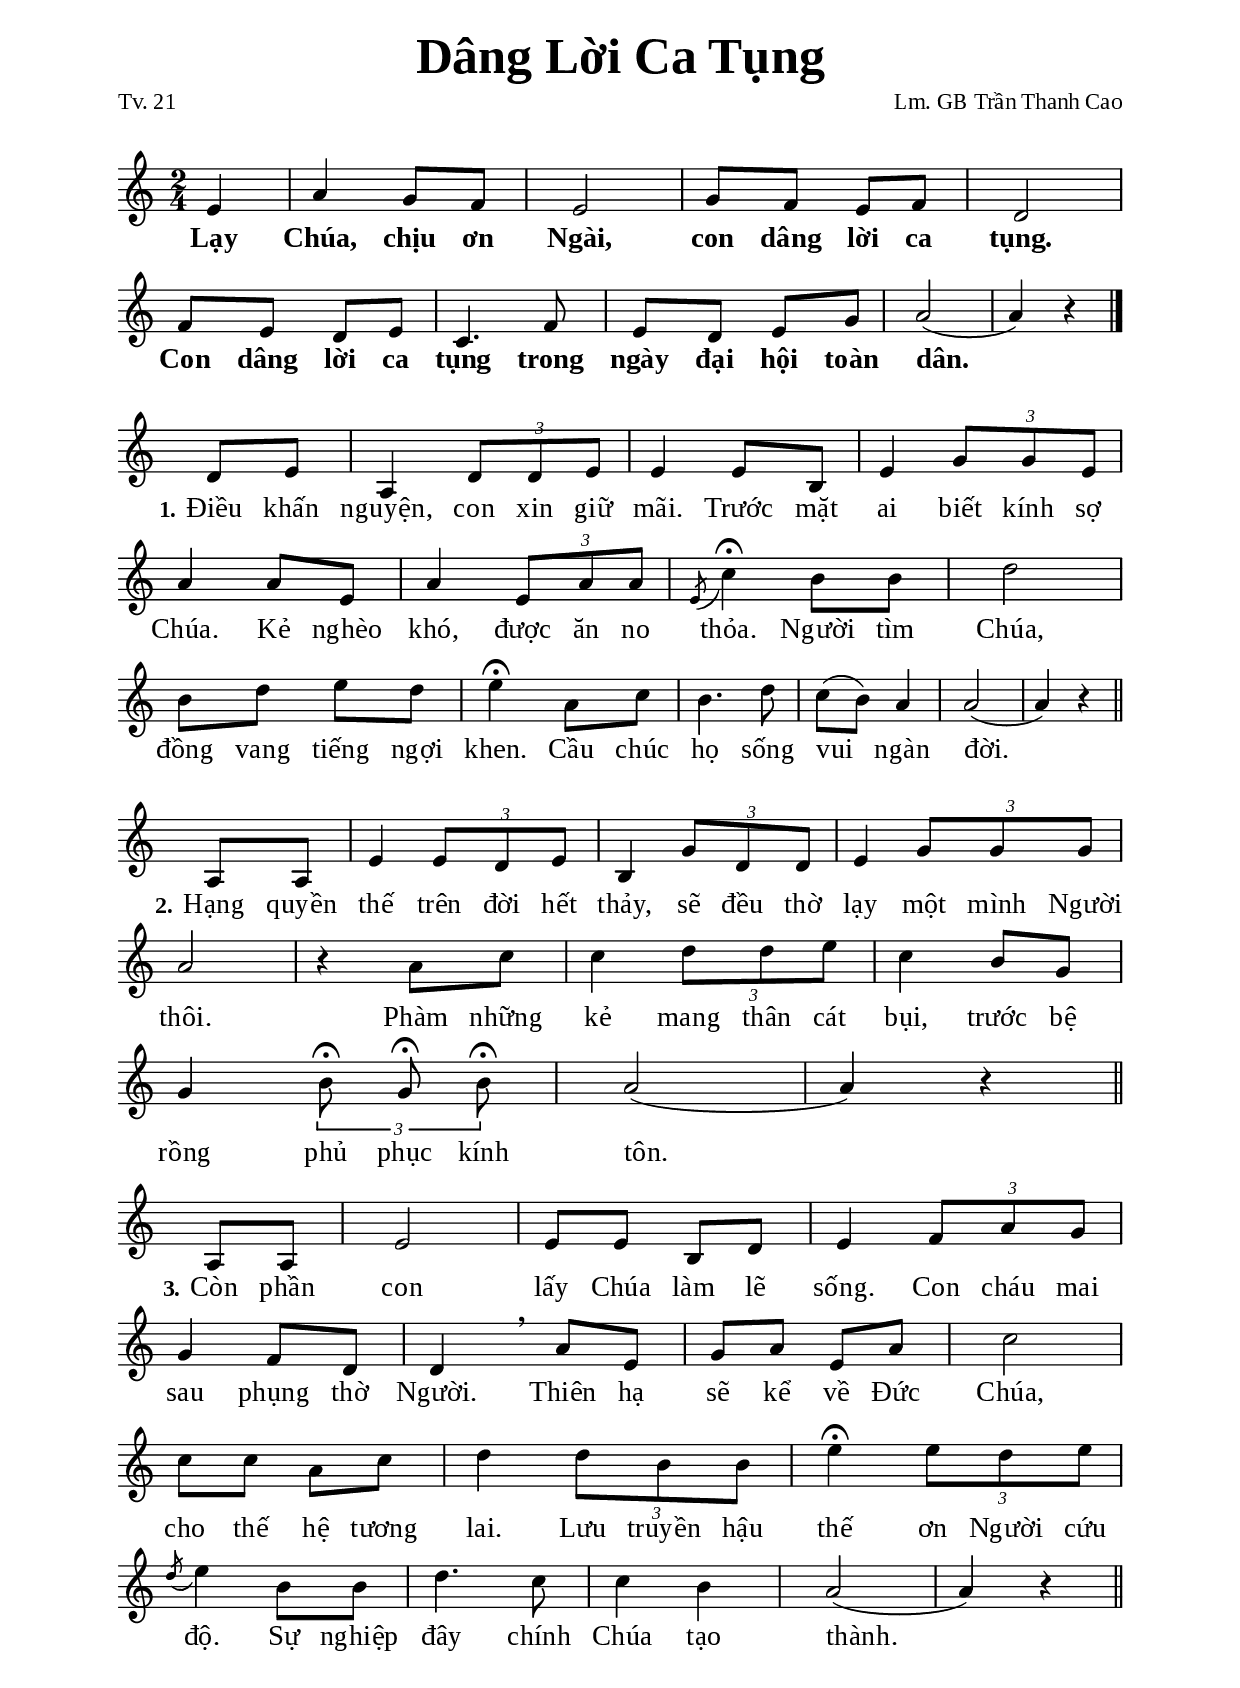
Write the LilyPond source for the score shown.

% Cài đặt chung
\version "2.22.1"
\include "english.ly"

\header {
  title = \markup { \fontsize #3 "Dâng Lời Ca Tụng" }
  poet = "Tv. 21"
  composer = "Lm. GB Trần Thanh Cao"
  arranger = " "
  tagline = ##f
}


\paper {
   #(set-paper-size "a4")
  top-margin = 10\mm
  bottom-margin = 10\mm
  left-margin = 20\mm
  right-margin = 20\mm
  indent = #0
  #(define fonts
    (make-pango-font-tree
      "Liberation Serif"
      "Liberation Serif"
      "Liberation Serif"
      (/ 20 20)))
  page-count = #1
}

% Nhạc điệp khúc
nhacDiepKhuc = \relative c' {

  \partial 4 e4 |
  a g8 f |
  e2 |
  g8 f e f |
  d2 |
  f8 e d e |
  c4. f8 |
  e d e g |
  a2 ( |
  a4) r \bar "|."
}

% Nhạc phiên khúc
nhacPhienKhucMot = \relative c' {

  \partial 4 d8 e |
  a,4 \tuplet 3/2 { d8 d e } |
  e4 e8 b |
  e4 \tuplet 3/2 { g8 g e } |
  a4 a8 e |
  a4 \tuplet 3/2 { e8 a a } |
  \acciaccatura e8 c'4 \fermata b8 b |
  d2 |
  b8 d e d |
  e4 \fermata a,8 c |
  b4. d8 |
  c8 (b) a4 |
  a2 ( |
  a4) r \bar "||"
}

nhacPhienKhucHai = \relative c' {

  \partial 4 a8 a |
  e'4 \tuplet 3/2 { e8 d e } |
  b4 \tuplet 3/2 { g'8 d d } |
  e4 \tuplet 3/2 { g8 g g } |
  a2 |
  r4 a8 c |
  c4 \tuplet 3/2 { d8 d e } |
  c4 b8 g |
  g4
  \autoBeamOff \tuplet 3/2 { b8 \fermata g \fermata b \fermata } |
  a2 ( |
  a4) r \bar "||"
}

nhacPhienKhucBa = \relative c' {

  \partial 4 a8 a |
  e'2 |
  e8 e b d |
  e4 \tuplet 3/2 { f8 a g } |
  g4 f8 d |
  d4 \breathe a'8 e |
  g a e a |
  c2 |
  c8 c a c |
  d4 \tuplet 3/2 { d8 b b } |
  e4 \fermata \tuplet 3/2 { e8 d e } |
  \acciaccatura d8 e4 b8 b |
  d4. c8 |
  c4 b |
  a2 ( |
  a4) r \bar "||"
}

% Lời điệp khúc
loiDiepKhuc = \lyricmode {
 
  Lạy Chúa, chịu ơn Ngài, con dâng lời ca tụng.
  Con dâng lời ca tụng trong ngày đại hội toàn dân.
}

% Lời phiên khúc
loiPhienKhucMot = \lyricmode {
  \set stanza = #"1."
  Điều khấn nguyện, con xin giữ mãi.
  Trước mặt ai biết kính sợ Chúa.
  Kẻ nghèo khó, được ăn no thỏa.
  Người tìm Chúa, đồng vang tiếng ngợi khen.
  Cầu chúc họ sống vui ngàn đời.
}

loiPhienKhucHai = \lyricmode {
  \set stanza = #"2."
  Hạng quyền thế trên đời hết thảy,
  sẽ đều thờ lạy một mình Người thôi.
  Phàm những kẻ mang thân cát bụi,
  trước bệ rồng phủ phục kính tôn.
}

loiPhienKhucBa = \lyricmode {
  \set stanza = #"3."
  Còn phần con lấy Chúa làm lẽ sống.
  Con cháu mai sau phụng thờ Người.
  Thiên hạ sẽ kể về Đức Chúa,
  cho thế hệ tương lai.
  Lưu truyền hậu thế ơn Người cứu độ.
  Sự nghiệp đây chính Chúa tạo thành.
}


% Dàn trang
\score {
  \new ChoirStaff <<
    \new Staff = diepKhuc \with {
        \consists "Merge_rests_engraver"
        %\magnifyStaff #(magstep +1)
      }
      <<
      \new Voice = beSop {
        \key c \major \time 2/4 \stemNeutral \nhacDiepKhuc
      }
    >>
    \new Lyrics \lyricsto beSop \loiDiepKhuc
  >>
  \layout {
    \override Lyrics.LyricText.font-series = #'bold
    \override Lyrics.LyricText.font-size = #+2
    \override Lyrics.LyricSpace.minimum-distance = #2.5
    \override Score.BarNumber.break-visibility = ##(#f #f #f)
    \override Score.SpacingSpanner.uniform-stretching = ##t
  }
}

\score {
  \new ChoirStaff <<
    \new Staff = phienKhuc \with {
        %\magnifyStaff #(magstep +1)
      }
      <<
      \new Voice = beSop {
        \key c \major \time 2/4 \nhacPhienKhucMot
      }
    >>
    \new Lyrics \lyricsto beSop \loiPhienKhucMot
  >>
  \layout {
    \override Staff.TimeSignature.transparent = ##t
    \override Lyrics.LyricText.font-size = #+2
    \override Lyrics.LyricSpace.minimum-distance = #2.0
    \override Score.BarNumber.break-visibility = ##(#f #f #f)
    \override Score.SpacingSpanner.uniform-stretching = ##t
  } 
}

\score {
  \new ChoirStaff <<
    \new Staff = phienKhuc \with {
        %\magnifyStaff #(magstep +1)
      }
      <<
      \new Voice = beSop {
        \key c \major \time 2/4 \nhacPhienKhucHai
      }
    >>
    \new Lyrics \lyricsto beSop \loiPhienKhucHai
  >>
  \layout {
    \override Staff.TimeSignature.transparent = ##t
    \override Lyrics.LyricText.font-size = #+2
    \override Lyrics.LyricSpace.minimum-distance = #2.0
    \override Score.BarNumber.break-visibility = ##(#f #f #f)
    \override Score.SpacingSpanner.uniform-stretching = ##t
  } 
}

\score {
  \new ChoirStaff <<
    \new Staff = phienKhuc \with {
        %\magnifyStaff #(magstep +1)
      }
      <<
      \new Voice = beSop {
        \key c \major \time 2/4 \nhacPhienKhucBa
      }
    >>
    \new Lyrics \lyricsto beSop \loiPhienKhucBa
  >>
  \layout {
    \override Staff.TimeSignature.transparent = ##t
    \override Lyrics.LyricText.font-size = #+2
    \override Lyrics.LyricSpace.minimum-distance = #2.0
    \override Score.BarNumber.break-visibility = ##(#f #f #f)
    \override Score.SpacingSpanner.uniform-stretching = ##t
  } 
}
